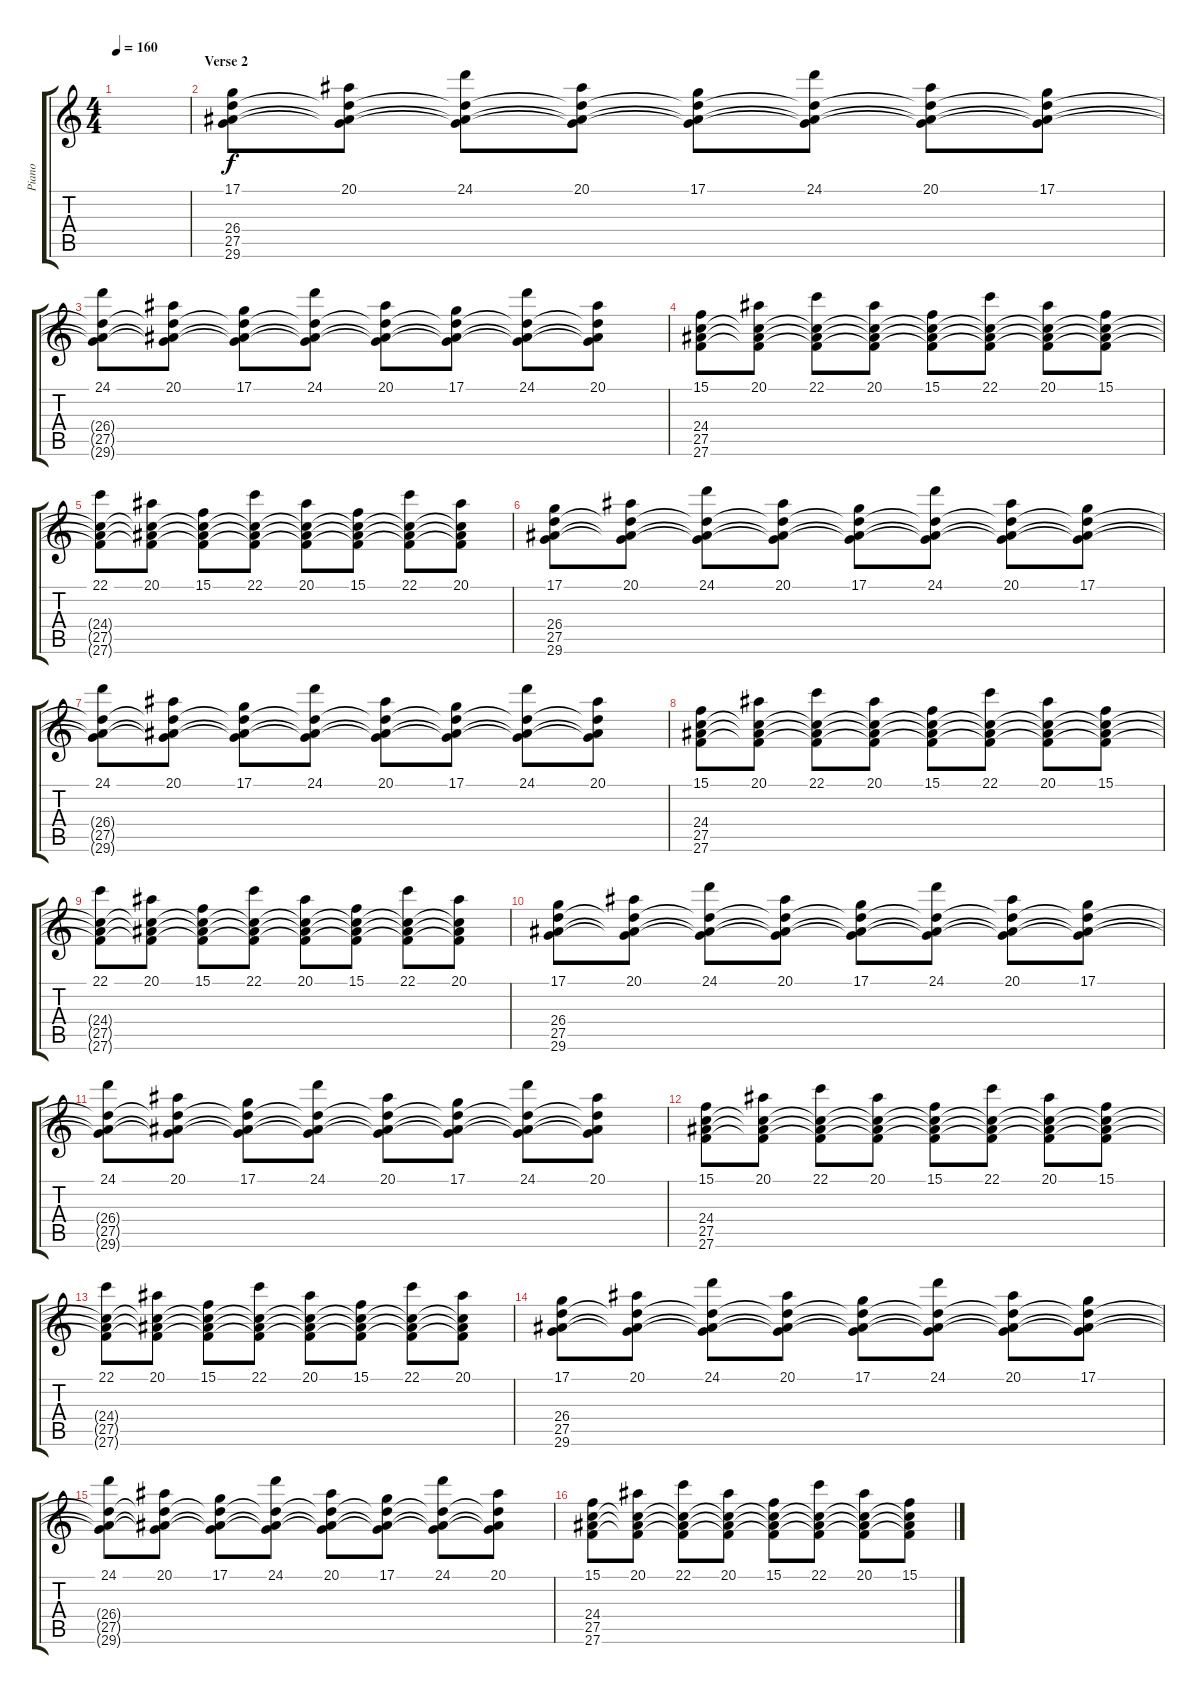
\track ("Piano" "Piano") {instrument acousticgrandpiano}
\staff {score tabs}
\tuning (D4 A3 F3 C3 G2 D2) {hide}
\ts (4 4)
\tempo 160
\clef g2
\ks c
|
\section ("" "Verse 2")
(17.1 26.4 27.5 29.6).8 (20.1 26.4{t} 27.5{t} 29.6{t}).8 (24.1 26.4{t} 27.5{t} 29.6{t}).8 (20.1 26.4{t} 27.5{t} 29.6{t}).8 (17.1 26.4{t} 27.5{t} 29.6{t}).8 (24.1 26.4{t} 27.5{t} 29.6{t}).8 (20.1 26.4{t} 27.5{t} 29.6{t}).8 (17.1 26.4{t} 27.5{t} 29.6{t}).8 |
(24.1 26.4{t} 27.5{t} 29.6{t}).8 (20.1 26.4{t} 27.5{t} 29.6{t}).8 (17.1 26.4{t} 27.5{t} 29.6{t}).8 (24.1 26.4{t} 27.5{t} 29.6{t}).8 (20.1 26.4{t} 27.5{t} 29.6{t}).8 (17.1 26.4{t} 27.5{t} 29.6{t}).8 (24.1 26.4{t} 27.5{t} 29.6{t}).8 (20.1 26.4{t} 27.5{t} 29.6{t}).8 |
(15.1 24.4 27.5 27.6).8 (20.1 24.4{t} 27.5{t} 27.6{t}).8 (22.1 24.4{t} 27.5{t} 27.6{t}).8 (20.1 24.4{t} 27.5{t} 27.6{t}).8 (15.1 24.4{t} 27.5{t} 27.6{t}).8 (22.1 24.4{t} 27.5{t} 27.6{t}).8 (20.1 24.4{t} 27.5{t} 27.6{t}).8 (15.1 24.4{t} 27.5{t} 27.6{t}).8 |
(22.1 24.4{t} 27.5{t} 27.6{t}).8 (20.1 24.4{t} 27.5{t} 27.6{t}).8 (15.1 24.4{t} 27.5{t} 27.6{t}).8 (22.1 24.4{t} 27.5{t} 27.6{t}).8 (20.1 24.4{t} 27.5{t} 27.6{t}).8 (15.1 24.4{t} 27.5{t} 27.6{t}).8 (22.1 24.4{t} 27.5{t} 27.6{t}).8 (20.1 24.4{t} 27.5{t} 27.6{t}).8 |
(17.1 26.4 27.5 29.6).8 (20.1 26.4{t} 27.5{t} 29.6{t}).8 (24.1 26.4{t} 27.5{t} 29.6{t}).8 (20.1 26.4{t} 27.5{t} 29.6{t}).8 (17.1 26.4{t} 27.5{t} 29.6{t}).8 (24.1 26.4{t} 27.5{t} 29.6{t}).8 (20.1 26.4{t} 27.5{t} 29.6{t}).8 (17.1 26.4{t} 27.5{t} 29.6{t}).8 |
(24.1 26.4{t} 27.5{t} 29.6{t}).8 (20.1 26.4{t} 27.5{t} 29.6{t}).8 (17.1 26.4{t} 27.5{t} 29.6{t}).8 (24.1 26.4{t} 27.5{t} 29.6{t}).8 (20.1 26.4{t} 27.5{t} 29.6{t}).8 (17.1 26.4{t} 27.5{t} 29.6{t}).8 (24.1 26.4{t} 27.5{t} 29.6{t}).8 (20.1 26.4{t} 27.5{t} 29.6{t}).8 |
(15.1 24.4 27.5 27.6).8 (20.1 24.4{t} 27.5{t} 27.6{t}).8 (22.1 24.4{t} 27.5{t} 27.6{t}).8 (20.1 24.4{t} 27.5{t} 27.6{t}).8 (15.1 24.4{t} 27.5{t} 27.6{t}).8 (22.1 24.4{t} 27.5{t} 27.6{t}).8 (20.1 24.4{t} 27.5{t} 27.6{t}).8 (15.1 24.4{t} 27.5{t} 27.6{t}).8 |
(22.1 24.4{t} 27.5{t} 27.6{t}).8 (20.1 24.4{t} 27.5{t} 27.6{t}).8 (15.1 24.4{t} 27.5{t} 27.6{t}).8 (22.1 24.4{t} 27.5{t} 27.6{t}).8 (20.1 24.4{t} 27.5{t} 27.6{t}).8 (15.1 24.4{t} 27.5{t} 27.6{t}).8 (22.1 24.4{t} 27.5{t} 27.6{t}).8 (20.1 24.4{t} 27.5{t} 27.6{t}).8 |
(17.1 26.4 27.5 29.6).8 (20.1 26.4{t} 27.5{t} 29.6{t}).8 (24.1 26.4{t} 27.5{t} 29.6{t}).8 (20.1 26.4{t} 27.5{t} 29.6{t}).8 (17.1 26.4{t} 27.5{t} 29.6{t}).8 (24.1 26.4{t} 27.5{t} 29.6{t}).8 (20.1 26.4{t} 27.5{t} 29.6{t}).8 (17.1 26.4{t} 27.5{t} 29.6{t}).8 |
(24.1 26.4{t} 27.5{t} 29.6{t}).8 (20.1 26.4{t} 27.5{t} 29.6{t}).8 (17.1 26.4{t} 27.5{t} 29.6{t}).8 (24.1 26.4{t} 27.5{t} 29.6{t}).8 (20.1 26.4{t} 27.5{t} 29.6{t}).8 (17.1 26.4{t} 27.5{t} 29.6{t}).8 (24.1 26.4{t} 27.5{t} 29.6{t}).8 (20.1 26.4{t} 27.5{t} 29.6{t}).8 |
(15.1 24.4 27.5 27.6).8 (20.1 24.4{t} 27.5{t} 27.6{t}).8 (22.1 24.4{t} 27.5{t} 27.6{t}).8 (20.1 24.4{t} 27.5{t} 27.6{t}).8 (15.1 24.4{t} 27.5{t} 27.6{t}).8 (22.1 24.4{t} 27.5{t} 27.6{t}).8 (20.1 24.4{t} 27.5{t} 27.6{t}).8 (15.1 24.4{t} 27.5{t} 27.6{t}).8 |
(22.1 24.4{t} 27.5{t} 27.6{t}).8 (20.1 24.4{t} 27.5{t} 27.6{t}).8 (15.1 24.4{t} 27.5{t} 27.6{t}).8 (22.1 24.4{t} 27.5{t} 27.6{t}).8 (20.1 24.4{t} 27.5{t} 27.6{t}).8 (15.1 24.4{t} 27.5{t} 27.6{t}).8 (22.1 24.4{t} 27.5{t} 27.6{t}).8 (20.1 24.4{t} 27.5{t} 27.6{t}).8 |
(17.1 26.4 27.5 29.6).8 (20.1 26.4{t} 27.5{t} 29.6{t}).8 (24.1 26.4{t} 27.5{t} 29.6{t}).8 (20.1 26.4{t} 27.5{t} 29.6{t}).8 (17.1 26.4{t} 27.5{t} 29.6{t}).8 (24.1 26.4{t} 27.5{t} 29.6{t}).8 (20.1 26.4{t} 27.5{t} 29.6{t}).8 (17.1 26.4{t} 27.5{t} 29.6{t}).8 |
(24.1 26.4{t} 27.5{t} 29.6{t}).8 (20.1 26.4{t} 27.5{t} 29.6{t}).8 (17.1 26.4{t} 27.5{t} 29.6{t}).8 (24.1 26.4{t} 27.5{t} 29.6{t}).8 (20.1 26.4{t} 27.5{t} 29.6{t}).8 (17.1 26.4{t} 27.5{t} 29.6{t}).8 (24.1 26.4{t} 27.5{t} 29.6{t}).8 (20.1 26.4{t} 27.5{t} 29.6{t}).8 |
(15.1 24.4 27.5 27.6).8 (20.1 24.4{t} 27.5{t} 27.6{t}).8 (22.1 24.4{t} 27.5{t} 27.6{t}).8 (20.1 24.4{t} 27.5{t} 27.6{t}).8 (15.1 24.4{t} 27.5{t} 27.6{t}).8 (22.1 24.4{t} 27.5{t} 27.6{t}).8 (20.1 24.4{t} 27.5{t} 27.6{t}).8 (15.1 24.4{t} 27.5{t} 27.6{t}).8
